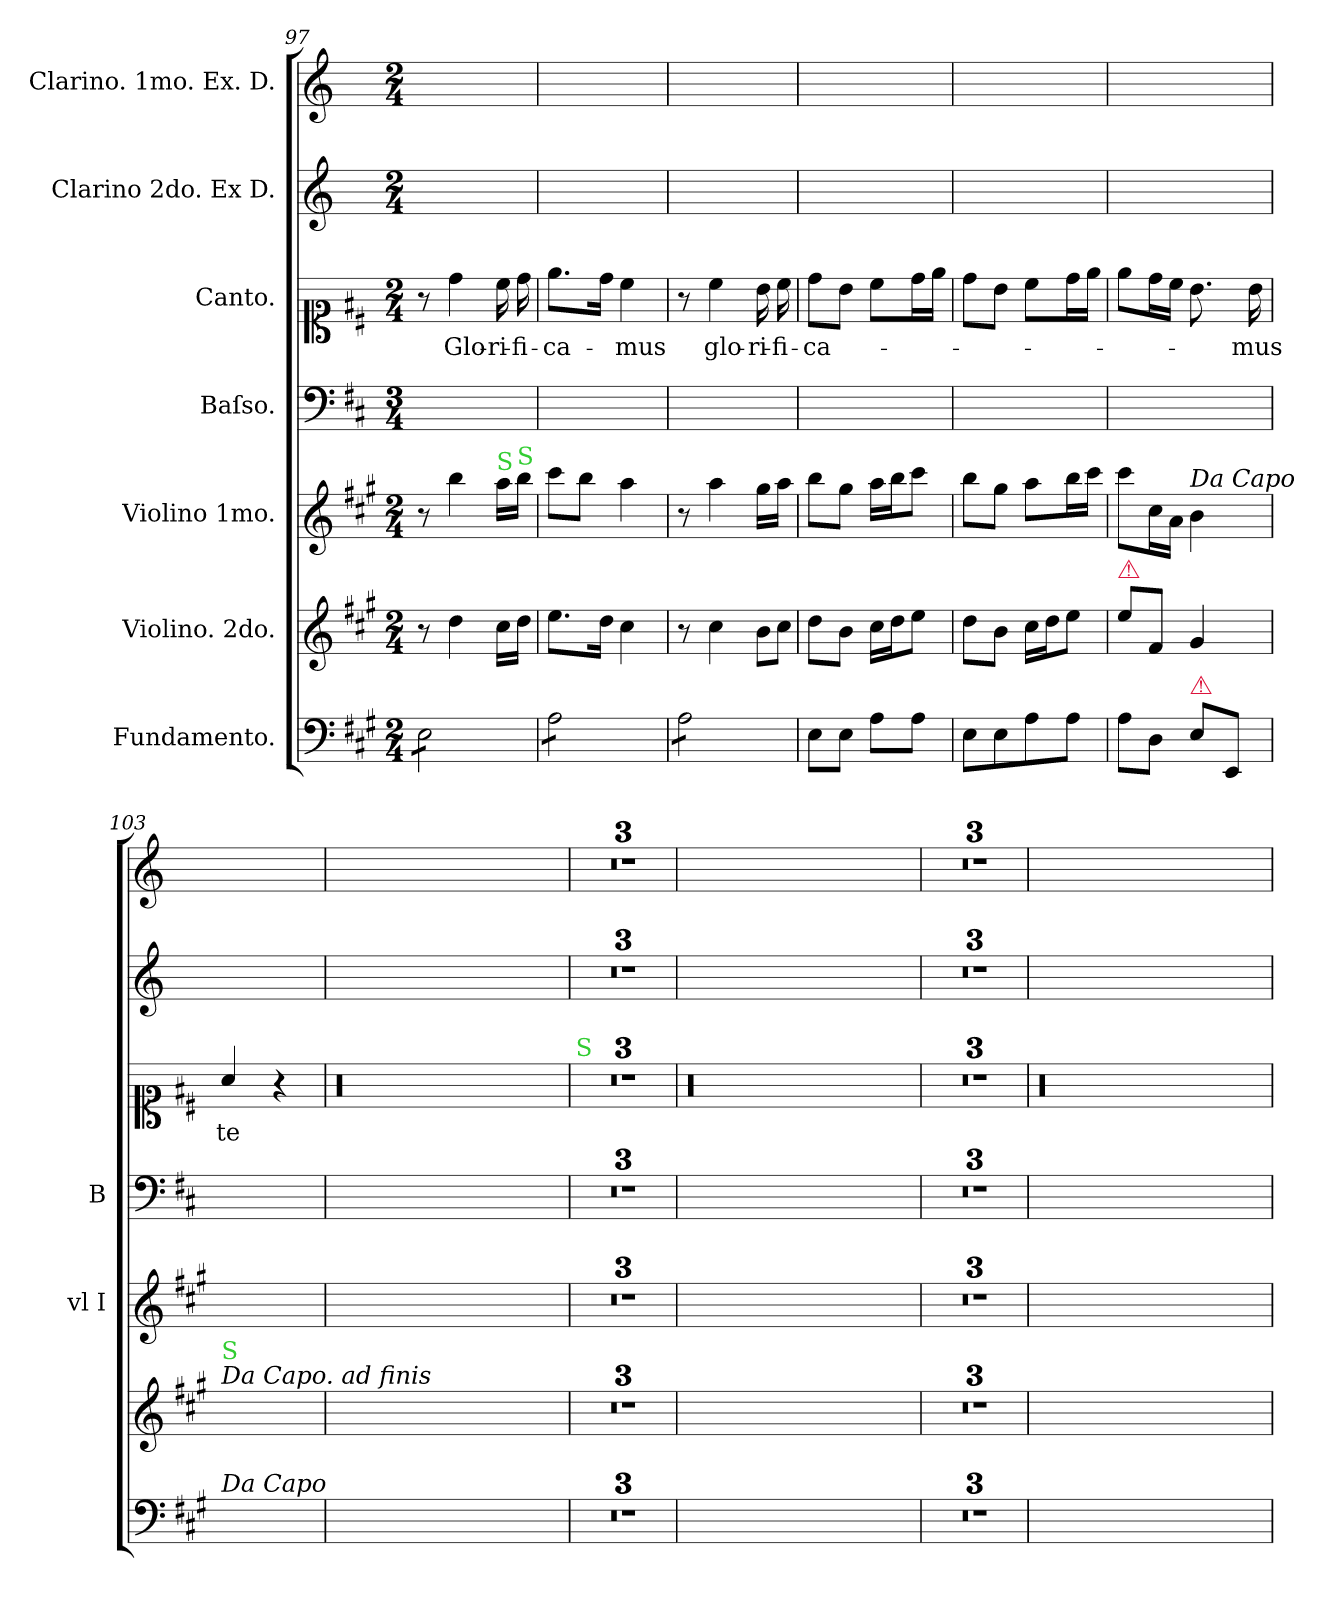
**kern	**kern	**kern	**kern	**kern	**text	**kern	**kern
*part7	*part6	*part5	*part4	*part3	*part3	*part2	*part1
*staff7	*staff6	*staff5	*staff4	*staff3	*staff3	*staff2	*staff1
*I"Fundamento.	*I"Violino. 2do.	*I"Violino 1mo.	*I"Baſso.	*I"Canto.	*	*I"Clarino 2do. Ex D.	*I"Clarino. 1mo. Ex. D.
*	*	*I'vl I	*I'B	*	*	*	*
*clefF4	*clefG2	*clefG2	*clefF4	*clefC1	*	*clefG2	*clefG2
*	*	*	*	*	*	*ITrd-1c-2	*ITrd-1c-2
*k[f#c#g#]	*k[f#c#g#]	*k[f#c#g#]	*k[f#c#]	*k[f#c#]	*	*k[f#c#]	*k[f#c#]
*M2/4	*M2/4	*M2/4	*M3/4	*M2/4	*	*M2/4	*M2/4
=97	=97	=97	=97	=97	=97	=97	=97
*tremolo	*	*	*	*	*	*	*
8E\L	8r	8r	2ryy	8r	.	2ryy	2ryy
8E\	4dd\	4bb\	.	4dd\	Glo-	.	.
8E\	.	.	.	.	.	.	.
!	!	!LO:TX:a:color=limegreen:t=S	!	!	!	!	!
8E\J	16cc#\LL	16aa\LL	.	16cc#\	-ri-	.	.
!	!	!LO:TX:a:color=limegreen:t=S	!	!	!	!	!
.	16dd\JJ	16bb\JJ	.	16dd\	-fi-	.	.
=98	=98	=98	=98	=98	=98	=98	=98
8A\L	8.ee\L	8ccc#\L	2ryy	8.ee\L	-ca-	2ryy	2ryy
8A\	.	8bb\J	.	.	.	.	.
.	16dd\Jk	.	.	16dd\Jk	.	.	.
8A\	4cc#\	4aa\	.	4cc#\	-mus	.	.
8A\J	.	.	.	.	.	.	.
=99	=99	=99	=99	=99	=99	=99	=99
8A\L	8r	8r	2ryy	8r	.	2ryy	2ryy
8A\	4cc#\	4aa\	.	4cc#\	glo-	.	.
8A\	.	.	.	.	.	.	.
!	!LO:N:vis=8	!	!	!	!	!	!
8A\J	16b\L	16gg#\LL	.	16b\	-ri-	.	.
*Xtremolo	*	*	*	*	*	*	*
!	!LO:N:vis=8	!	!	!	!	!	!
.	16cc#\J	16aa\JJ	.	16cc#\	-fi-	.	.
=100	=100	=100	=100	=100	=100	=100	=100
8E\L	8dd\L	8bb\L	2ryy	8dd\L	-ca-	2ryy	2ryy
8E\J	8b\J	8gg#\J	.	8b\J	.	.	.
8A\L	16cc#\LL	16aa\LL	.	8cc#\L	.	.	.
.	16dd\J	16bb\J	.	.	.	.	.
8A\J	8ee\J	8ccc#\J	.	16dd\L	.	.	.
.	.	.	.	16ee\JJ	.	.	.
=101	=101	=101	=101	=101	=101	=101	=101
8E\L	8dd\L	8bb\L	2ryy	8dd\L	.	2ryy	2ryy
8E\	8b\J	8gg#\J	.	8b\J	.	.	.
8A\	16cc#\LL	8aa\L	.	8cc#\L	.	.	.
.	16dd\J	.	.	.	.	.	.
8A\J	8ee\J	16bb\L	.	16dd\L	.	.	.
.	.	16ccc#\JJ	.	16ee\JJ	.	.	.
=102	=102	=102	=102	=102	=102	=102	=102
!	!LO:TX:a:color=crimson:t=⚠	!	!	!	!	!	!
8A\L	8ee\L	8ccc#\L	2ryy	8ee\L	.	2ryy	2ryy
8D\J	8f#/J	16cc#\L	.	16dd\L	.	.	.
.	.	16a\JJ	.	16cc#\JJ	.	.	.
!	!	!LO:TX:a:i:t=Da Capo	!	!	!	!	!
!LO:TX:a:color=crimson:t=⚠	!	!	!	!	!	!	!
8E\L	4g#/	4b\	.	8.b\	.	.	.
8EE/J	.	.	.	.	.	.	.
.	.	.	.	16b\	-mus	.	.
=103	=103	=103	=103	=103	=103	=103	=103
!	!LO:TX:a:i:t=Da Capo. ad finis	!	!	!	!	!	!
!	!LO:TX:a:color=limegreen:t=S	!	!	!	!	!	!
!LO:TX:a:i:t=Da Capo	!	!	!	!	!	!	!
2ryy	2ryy	2ryy	2ryy	4a/	te	2ryy	2ryy
.	.	.	.	4r	.	.	.
=104	=104	=104	=104	=104	=104	=104	=104
!	!	!	!	!LO:N:vis=00	!	!	!
2ryy	2ryy	2ryy	2ryy	0r	.	2ryy	2ryy
1.ryy	1.ryy	1.ryy	1.ryy	.	.	1.ryy	1.ryy
=105	=105	=105	=105	=105	=105	=105	=105
!	!	!	!	!LO:TX:a:color=limegreen:t=S	!	!	!
2ryy	2ryy	2ryy	2ryy	2ryy	.	2ryy	2ryy
=106	=106	=106	=106	=106	=106	=106	=106
2ryy	2ryy	2ryy	2ryy	2ryy	.	2ryy	2ryy
=107	=107	=107	=107	=107	=107	=107	=107
2ryy	2ryy	2ryy	2ryy	2ryy	.	2ryy	2ryy
=108	=108	=108	=108	=108	=108	=108	=108
!	!	!	!	!LO:N:vis=00	!	!	!
2ryy	2ryy	2ryy	2ryy	0r	.	2ryy	2ryy
1.ryy	1.ryy	1.ryy	1.ryy	.	.	1.ryy	1.ryy
=109	=109	=109	=109	=109	=109	=109	=109
2ryy	2ryy	2ryy	2ryy	2ryy	.	2ryy	2ryy
=110	=110	=110	=110	=110	=110	=110	=110
2ryy	2ryy	2ryy	2ryy	2ryy	.	2ryy	2ryy
=111	=111	=111	=111	=111	=111	=111	=111
2ryy	2ryy	2ryy	2ryy	2ryy	.	2ryy	2ryy
=112	=112	=112	=112	=112	=112	=112	=112
!	!	!	!	!LO:N:vis=00	!	!	!
2ryy	2ryy	2ryy	2ryy	0r	.	2ryy	2ryy
1.ryy	1.ryy	1.ryy	1.ryy	.	.	1.ryy	1.ryy
=	=	=	=	=	=	=	=
*-	*-	*-	*-	*-	*-	*-	*-
